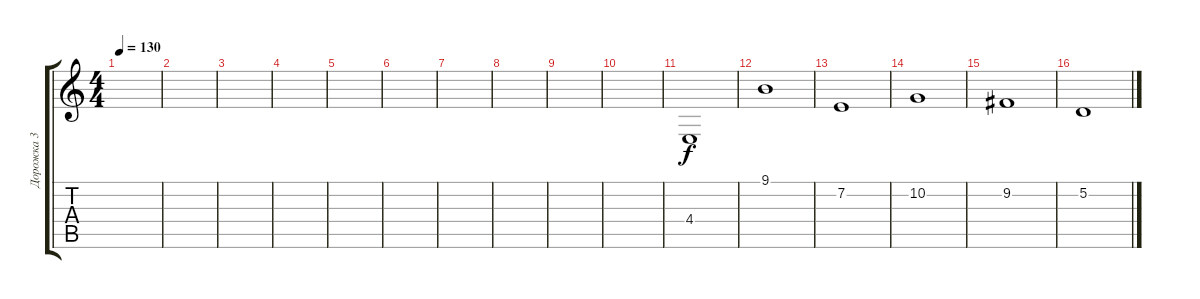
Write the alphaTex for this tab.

\track ("Дорожка 3" "Дорожка 3") {instrument stringensemble1}
\staff {score tabs}
\tuning (D4 A3 F3 C3 G2 C2) {hide}
\ts (4 4)
\tempo 130
\clef g2
\ks c
|
|
|
|
|
|
|
|
|
|
4.4.1 |
9.1.1 |
7.2.1 |
10.2.1 |
9.2.1 |
5.2.1
